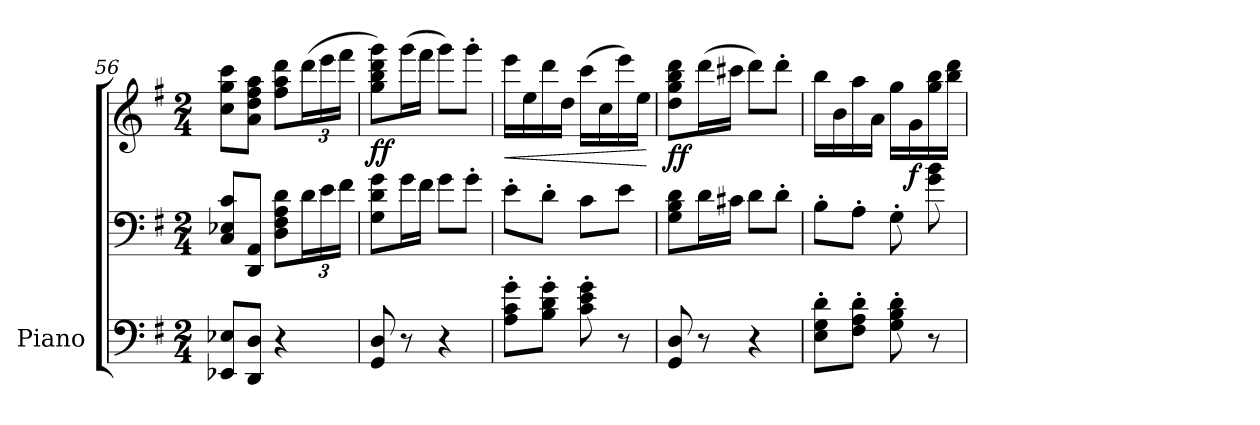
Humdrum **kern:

**kern	**kern	**kern	**dynam
*part1	*part1	*part1	*part1
*staff3	*staff2	*staff1	*staff1/2/3
*I"Piano	*	*	*
*I'Pno.	*	*	*
*clefF4	*clefF4	*clefG2	*
*k[f#]	*k[f#]	*k[f#]	*
*M2/4	*M2/4	*M2/4	*
=56	=56	=56	=56
8EE-X/ 8E-X/L	8C/ 8E-X/ 8c/L	8cc\ 8gg\ 8ccc\L	.
8DD/ 8D/J	8DD/ 8AA/J	8a\ 8dd\ 8ff#\ 8aa\J	.
4r	8D\ 8F#\ 8A\ 8d\L	8ff#\ 8aa\ 8ddd\L	.
*	*Xbrackettup	*Xbrackettup	*
.	24d\L	(>24ddd\L	.
.	24e\	24eee\	.
.	24f#\JJ	24fff#\JJ	.
=57	=57	=57	=57
!	!	!	!LO:DY:b
8GG/ 8D/	8G\ 8d\ 8g\L	8gg\ 8bb\ 8ddd\ 8ggg\L)	ff
8r	16g\L	(>16ggg\L	.
.	16f#\JJ	16fff#\JJ	.
4r	8g\L	8ggg\L)	.
.	8g'\J	8ggg'\J	.
=58	=58	=58	=58
!	!	!	!LO:HP:b
8A\' 8c\' 8g\'L	8e'\L	16eee\LL	<
.	.	16ee\	.
8B\' 8d\' 8g\'J	8d'\J	16ddd\	.
.	.	16dd\JJ	.
8c\' 8e\' 8g\'	8c\L	(>16ccc\LL	.
.	.	16cc\	.
8r	8e\J	16eee\)	.
.	.	16ee\JJ	.
.	.	.	[
=59	=59	=59	=59
!	!	!	!LO:DY:b
8GG/ 8D/	8G\ 8B\ 8d\L	8dd\ 8gg\ 8bb\ 8ddd\L	ff
8r	16d\L	(>16ddd\L	.
.	16c#X\JJ	16ccc#X\JJ	.
4r	8d\L	8ddd\L)	.
.	8d'\J	8ddd'\J	.
=60	=60	=60	=60
8E\' 8G\' 8d\'L	8B'\L	16bb\LL	.
.	.	16b\	.
8F#\' 8A\' 8d\'J	8A'\J	16aa\	.
.	.	16a\JJ	.
8G\' 8B\' 8d\'	8G'\	16gg\LL	.
!	!	!	!LO:DY:b
.	.	16g\	f
8r	8g\ 8b\	16gg\ 16bb\	.
.	.	16bb\ 16ddd\JJ	.
=	=	=	=
*-	*-	*-	*-
